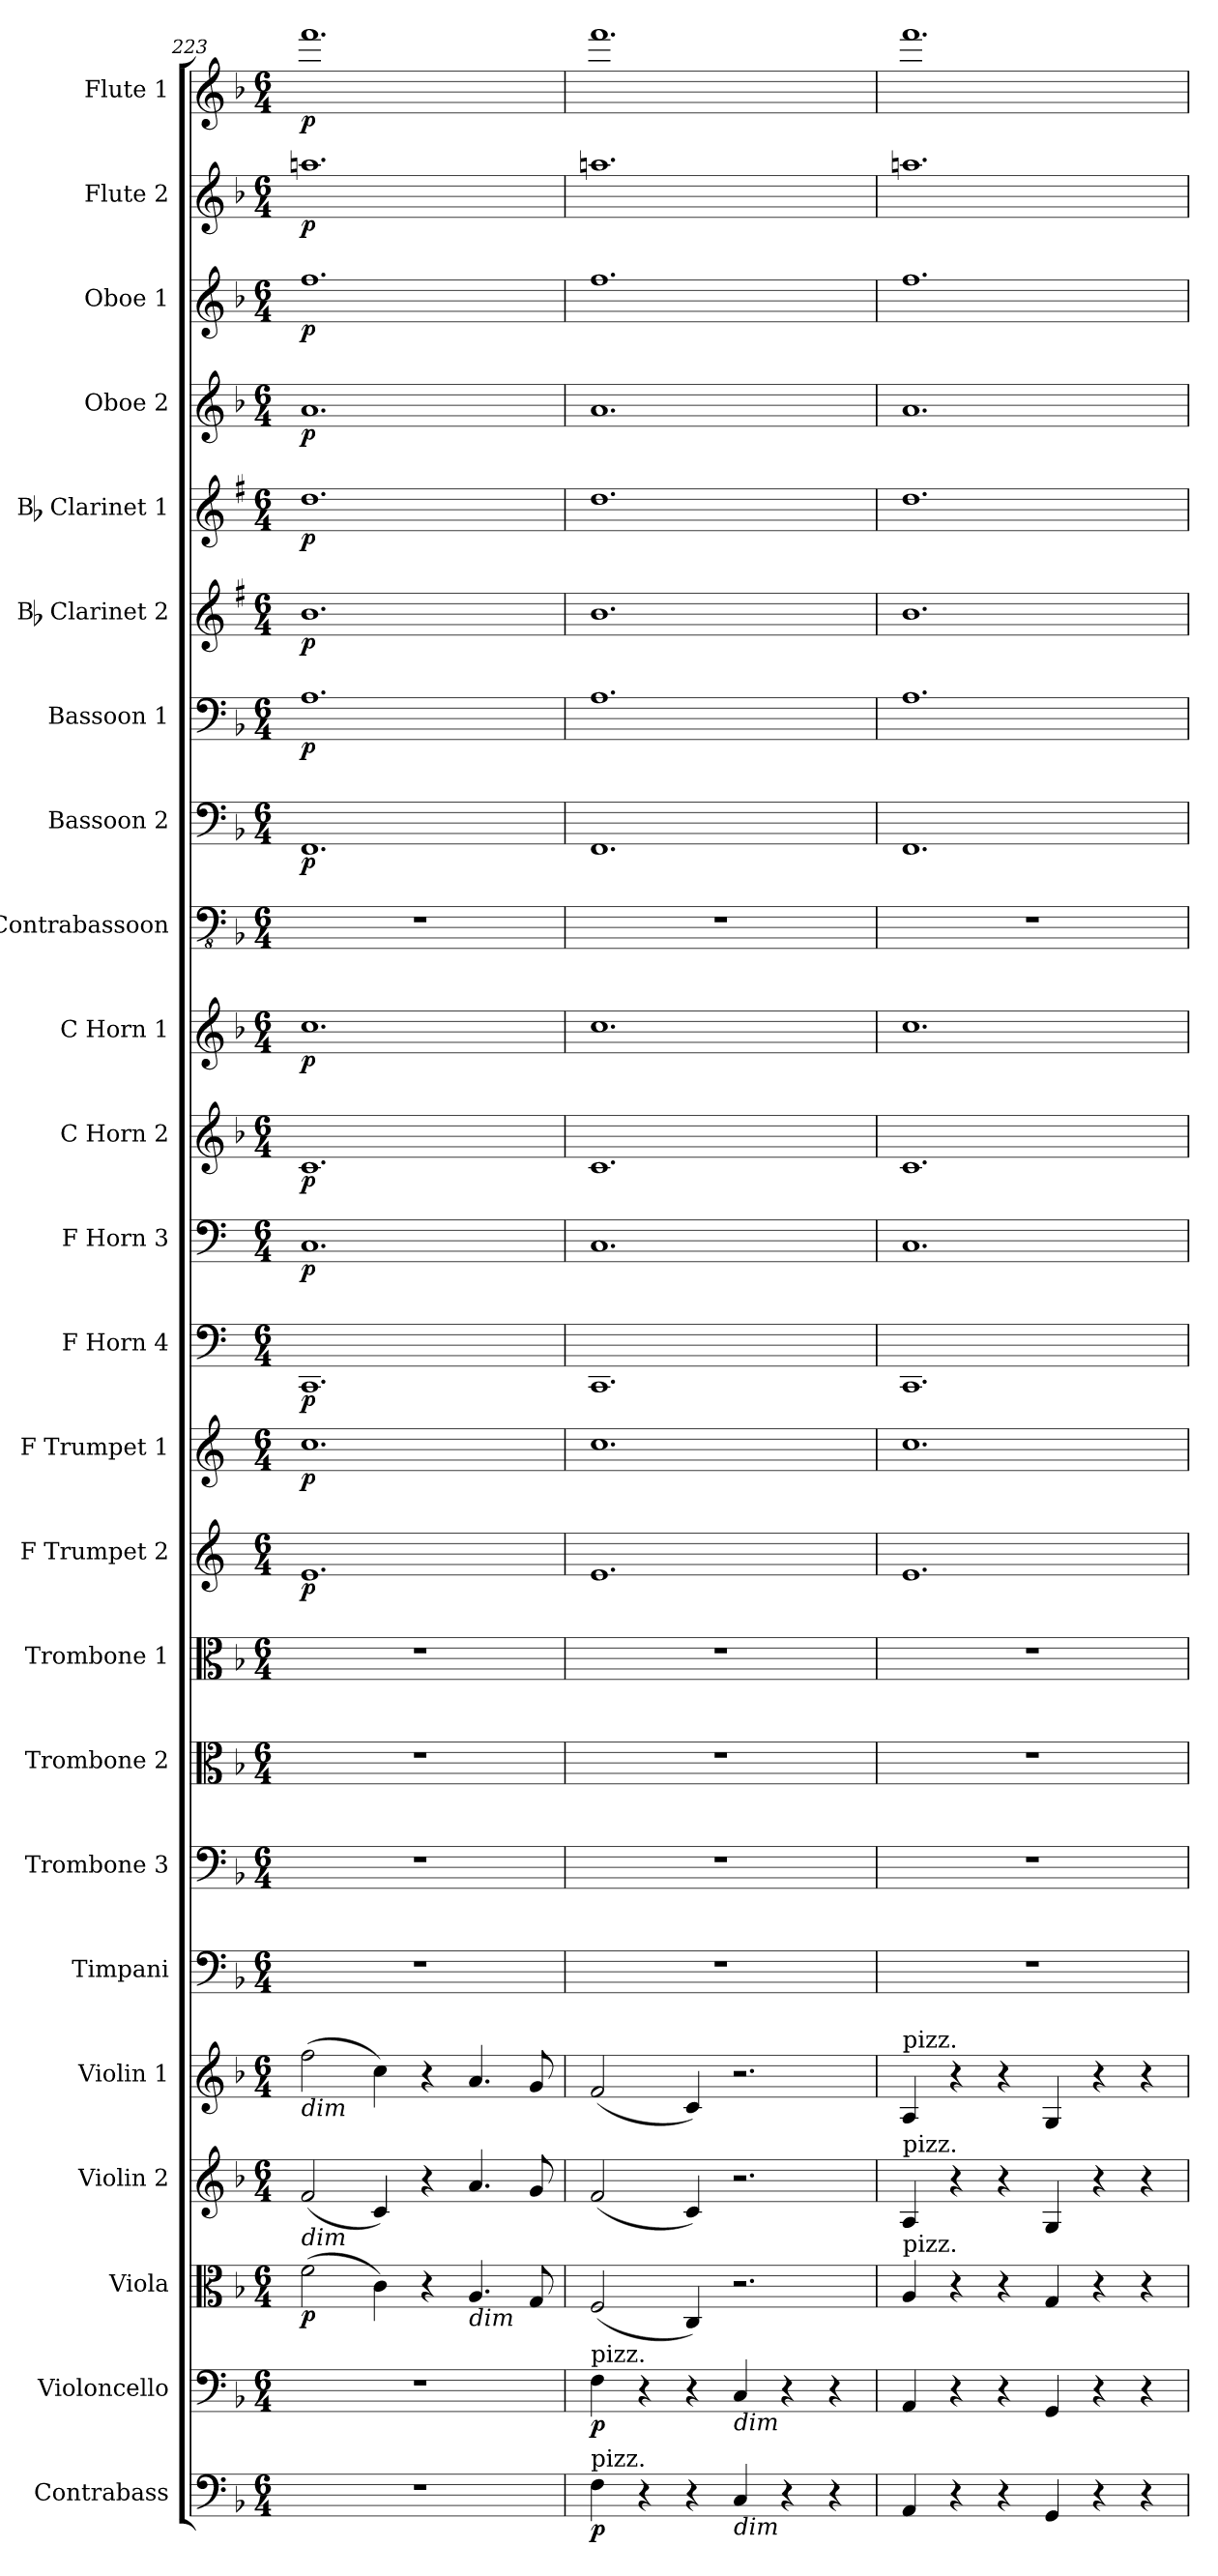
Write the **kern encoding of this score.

**kern	**dynam	**kern	**dynam	**kern	**dynam	**kern	**kern	**kern	**kern	**kern	**kern	**kern	**dynam	**kern	**dynam	**kern	**dynam	**kern	**dynam	**kern	**dynam	**kern	**dynam	**kern	**kern	**dynam	**kern	**dynam	**kern	**dynam	**kern	**dynam	**kern	**dynam	**kern	**dynam	**kern	**dynam	**kern	**dynam
*part24	*part24	*part23	*part23	*part22	*part22	*part21	*part20	*part19	*part18	*part17	*part16	*part15	*part15	*part14	*part14	*part13	*part13	*part12	*part12	*part11	*part11	*part10	*part10	*part9	*part8	*part8	*part7	*part7	*part6	*part6	*part5	*part5	*part4	*part4	*part3	*part3	*part2	*part2	*part1	*part1
*staff24	*staff24	*staff23	*staff23	*staff22	*staff22	*staff21	*staff20	*staff19	*staff18	*staff17	*staff16	*staff15	*staff15	*staff14	*staff14	*staff13	*staff13	*staff12	*staff12	*staff11	*staff11	*staff10	*staff10	*staff9	*staff8	*staff8	*staff7	*staff7	*staff6	*staff6	*staff5	*staff5	*staff4	*staff4	*staff3	*staff3	*staff2	*staff2	*staff1	*staff1
*I"Contrabass	*	*I"Violoncello	*	*I"Viola	*	*I"Violin 2	*I"Violin 1	*I"Timpani	*I"Trombone 3	*I"Trombone 2	*I"Trombone 1	*I"F Trumpet 2	*	*I"F Trumpet 1	*	*I"F Horn 4	*	*I"F Horn 3	*	*I"C Horn 2	*	*I"C Horn 1	*	*I"Contrabassoon	*I"Bassoon 2	*	*I"Bassoon 1	*	*I"Bb Clarinet 2	*	*I"Bb Clarinet 1	*	*I"Oboe 2	*	*I"Oboe 1	*	*I"Flute 2	*	*I"Flute 1	*
*I'Cb	*	*I'Vc	*	*I'Vla	*	*I'Vln 2	*I'Vln 1	*I'Timp	*I'Trb 3	*I'Trb 2	*I'Trb 1	*I'Tpt 2	*	*I'Tpt 1	*	*I'Hn 4	*	*I'Hn 3	*	*I'Hn 2	*	*I'Hn 1	*	*I'C Bsn	*I'Bsn 2	*	*I'Bsn 1	*	*I'Cl 2	*	*I'Cl 1	*	*I'Ob 2	*	*I'Ob 1	*	*I'Fl 2	*	*I'Fl 1	*
!!LO:PB:g=z
*clefF4	*	*clefF4	*	*clefC3	*	*clefG2	*clefG2	*clefF4	*clefF4	*clefC3	*clefC3	*clefG2	*	*clefG2	*	*clefF4	*	*clefF4	*	*clefG2	*	*clefG2	*	*clefFv4	*clefF4	*	*clefF4	*	*clefG2	*	*clefG2	*	*clefG2	*	*clefG2	*	*clefG2	*	*clefG2	*
*ITrd7c12	*	*	*	*	*	*	*	*	*	*	*	*ITrd-3c-5	*	*ITrd-3c-5	*	*ITrd4c7	*	*ITrd4c7	*	*ITrd7c12	*	*ITrd7c12	*	*	*	*	*	*	*ITrd1c2	*	*ITrd1c2	*	*	*	*	*	*	*	*	*
*k[b-]	*	*k[b-]	*	*k[b-]	*	*k[b-]	*k[b-]	*k[b-]	*k[b-]	*k[b-]	*k[b-]	*k[b-]	*	*k[b-]	*	*k[b-]	*	*k[b-]	*	*k[b-]	*	*k[b-]	*	*k[b-]	*k[b-]	*	*k[b-]	*	*k[b-]	*	*k[b-]	*	*k[b-]	*	*k[b-]	*	*k[b-]	*	*k[b-]	*
*M6/4	*	*M6/4	*	*M6/4	*	*M6/4	*M6/4	*M6/4	*M6/4	*M6/4	*M6/4	*M6/4	*	*M6/4	*	*M6/4	*	*M6/4	*	*M6/4	*	*M6/4	*	*M6/4	*M6/4	*	*M6/4	*	*M6/4	*	*M6/4	*	*M6/4	*	*M6/4	*	*M6/4	*	*M6/4	*
=223	=223	=223	=223	=223	=223	=223	=223	=223	=223	=223	=223	=223	=223	=223	=223	=223	=223	=223	=223	=223	=223	=223	=223	=223	=223	=223	=223	=223	=223	=223	=223	=223	=223	=223	=223	=223	=223	=223	=223	=223
!	!	!	!	!	!	!	!LO:TX:b:i:t=dim	!	!	!	!	!	!	!	!	!	!	!	!	!	!	!	!	!	!	!	!	!	!	!	!	!	!	!	!	!	!	!	!	!
!	!	!	!	!	!	!LO:TX:b:i:t=dim	!	!	!	!	!	!	!	!	!	!	!	!	!	!	!	!	!	!	!	!	!	!	!	!	!	!	!	!	!	!	!	!	!	!
!	!	!	!	!	!LO:DY:b	!	!	!	!	!	!	!	!LO:DY:b	!	!LO:DY:b	!	!LO:DY:b	!	!LO:DY:b	!	!LO:DY:b	!	!LO:DY:b	!	!	!LO:DY:b	!	!LO:DY:b	!	!LO:DY:b	!	!LO:DY:b	!	!LO:DY:b	!	!LO:DY:b	!	!LO:DY:b	!	!LO:DY:b
1.r	.	1.r	.	(2f\	p	(2f/	(2ff\	1.r	1.r	1.r	1.r	1.a	p	1.ff	p	1.FFF	p	1.FF	p	1.C	p	1.c	p	1.r	1.FF	p	1.A	p	1.a	p	1.cc	p	1.a	p	1.ff	p	1.aan	p	1.fff	p
.	.	.	.	4c\)	.	4c/)	4cc\)	.	.	.	.	.	.	.	.	.	.	.	.	.	.	.	.	.	.	.	.	.	.	.	.	.	.	.	.	.	.	.	.	.
.	.	.	.	4r	.	4r	4r	.	.	.	.	.	.	.	.	.	.	.	.	.	.	.	.	.	.	.	.	.	.	.	.	.	.	.	.	.	.	.	.	.
!	!	!	!	!LO:TX:b:i:t=dim	!	!	!	!	!	!	!	!	!	!	!	!	!	!	!	!	!	!	!	!	!	!	!	!	!	!	!	!	!	!	!	!	!	!	!	!
.	.	.	.	4.A/	.	4.a/	4.a/	.	.	.	.	.	.	.	.	.	.	.	.	.	.	.	.	.	.	.	.	.	.	.	.	.	.	.	.	.	.	.	.	.
.	.	.	.	8G/	.	8g/	8g/	.	.	.	.	.	.	.	.	.	.	.	.	.	.	.	.	.	.	.	.	.	.	.	.	.	.	.	.	.	.	.	.	.
=224	=224	=224	=224	=224	=224	=224	=224	=224	=224	=224	=224	=224	=224	=224	=224	=224	=224	=224	=224	=224	=224	=224	=224	=224	=224	=224	=224	=224	=224	=224	=224	=224	=224	=224	=224	=224	=224	=224	=224	=224
!	!	!LO:TX:a:t=pizz.	!	!	!	!	!	!	!	!	!	!	!	!	!	!	!	!	!	!	!	!	!	!	!	!	!	!	!	!	!	!	!	!	!	!	!	!	!	!
!LO:TX:a:t=pizz.	!	!	!	!	!	!	!	!	!	!	!	!	!	!	!	!	!	!	!	!	!	!	!	!	!	!	!	!	!	!	!	!	!	!	!	!	!	!	!	!
!	!LO:DY:b	!	!LO:DY:b	!	!	!	!	!	!	!	!	!	!	!	!	!	!	!	!	!	!	!	!	!	!	!	!	!	!	!	!	!	!	!	!	!	!	!	!	!
4FF\	p	4F\	p	(2F/	.	(2f/	(2f/	1.r	1.r	1.r	1.r	1.a	.	1.ff	.	1.FFF	.	1.FF	.	1.C	.	1.c	.	1.r	1.FF	.	1.A	.	1.a	.	1.cc	.	1.a	.	1.ff	.	1.aan	.	1.fff	.
4r	.	4r	.	.	.	.	.	.	.	.	.	.	.	.	.	.	.	.	.	.	.	.	.	.	.	.	.	.	.	.	.	.	.	.	.	.	.	.	.	.
4r	.	4r	.	4C/)	.	4c/)	4c/)	.	.	.	.	.	.	.	.	.	.	.	.	.	.	.	.	.	.	.	.	.	.	.	.	.	.	.	.	.	.	.	.	.
!	!	!LO:TX:b:i:t=dim	!	!	!	!	!	!	!	!	!	!	!	!	!	!	!	!	!	!	!	!	!	!	!	!	!	!	!	!	!	!	!	!	!	!	!	!	!	!
!LO:TX:b:i:t=dim	!	!	!	!	!	!	!	!	!	!	!	!	!	!	!	!	!	!	!	!	!	!	!	!	!	!	!	!	!	!	!	!	!	!	!	!	!	!	!	!
4CC/	.	4C/	.	2.r	.	2.r	2.r	.	.	.	.	.	.	.	.	.	.	.	.	.	.	.	.	.	.	.	.	.	.	.	.	.	.	.	.	.	.	.	.	.
4r	.	4r	.	.	.	.	.	.	.	.	.	.	.	.	.	.	.	.	.	.	.	.	.	.	.	.	.	.	.	.	.	.	.	.	.	.	.	.	.	.
4r	.	4r	.	.	.	.	.	.	.	.	.	.	.	.	.	.	.	.	.	.	.	.	.	.	.	.	.	.	.	.	.	.	.	.	.	.	.	.	.	.
=225	=225	=225	=225	=225	=225	=225	=225	=225	=225	=225	=225	=225	=225	=225	=225	=225	=225	=225	=225	=225	=225	=225	=225	=225	=225	=225	=225	=225	=225	=225	=225	=225	=225	=225	=225	=225	=225	=225	=225	=225
!	!	!	!	!	!	!	!LO:TX:a:t=pizz.	!	!	!	!	!	!	!	!	!	!	!	!	!	!	!	!	!	!	!	!	!	!	!	!	!	!	!	!	!	!	!	!	!
!	!	!	!	!	!	!LO:TX:a:t=pizz.	!	!	!	!	!	!	!	!	!	!	!	!	!	!	!	!	!	!	!	!	!	!	!	!	!	!	!	!	!	!	!	!	!	!
!	!	!	!	!LO:TX:a:t=pizz.	!	!	!	!	!	!	!	!	!	!	!	!	!	!	!	!	!	!	!	!	!	!	!	!	!	!	!	!	!	!	!	!	!	!	!	!
4AAA/	.	4AA/	.	4A/	.	4A/	4A/	1.r	1.r	1.r	1.r	1.a	.	1.ff	.	1.FFF	.	1.FF	.	1.C	.	1.c	.	1.r	1.FF	.	1.A	.	1.a	.	1.cc	.	1.a	.	1.ff	.	1.aan	.	1.fff	.
4r	.	4r	.	4r	.	4r	4r	.	.	.	.	.	.	.	.	.	.	.	.	.	.	.	.	.	.	.	.	.	.	.	.	.	.	.	.	.	.	.	.	.
4r	.	4r	.	4r	.	4r	4r	.	.	.	.	.	.	.	.	.	.	.	.	.	.	.	.	.	.	.	.	.	.	.	.	.	.	.	.	.	.	.	.	.
4GGG/	.	4GG/	.	4G/	.	4G/	4G/	.	.	.	.	.	.	.	.	.	.	.	.	.	.	.	.	.	.	.	.	.	.	.	.	.	.	.	.	.	.	.	.	.
4r	.	4r	.	4r	.	4r	4r	.	.	.	.	.	.	.	.	.	.	.	.	.	.	.	.	.	.	.	.	.	.	.	.	.	.	.	.	.	.	.	.	.
4r	.	4r	.	4r	.	4r	4r	.	.	.	.	.	.	.	.	.	.	.	.	.	.	.	.	.	.	.	.	.	.	.	.	.	.	.	.	.	.	.	.	.
=	=	=	=	=	=	=	=	=	=	=	=	=	=	=	=	=	=	=	=	=	=	=	=	=	=	=	=	=	=	=	=	=	=	=	=	=	=	=	=	=
*-	*-	*-	*-	*-	*-	*-	*-	*-	*-	*-	*-	*-	*-	*-	*-	*-	*-	*-	*-	*-	*-	*-	*-	*-	*-	*-	*-	*-	*-	*-	*-	*-	*-	*-	*-	*-	*-	*-	*-	*-
